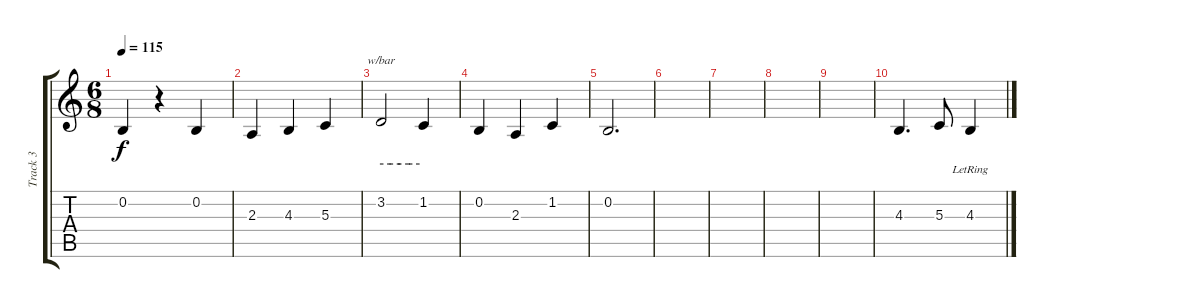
\track ("Track 3" "Track 3") {instrument flute}
\staff {score tabs}
\tuning (E4 B3 G3 D3 A2 E2) {hide}
\ts (6 8)
\tempo 115
\clef g2
\ks c
0.2.4{dy f} r.4 0.2.4 |
2.3.4 4.3.4 5.3.4 |
3.2.2{tbe (custom default 0 0 15 0 30 0 43 0 45 0 60 0)} 1.2.4 |
0.2.4 2.3.4 1.2.4 |
0.2.2{d} |
|
|
|
|
4.3.4{d} 5.3.8 4.3{lr}.4
